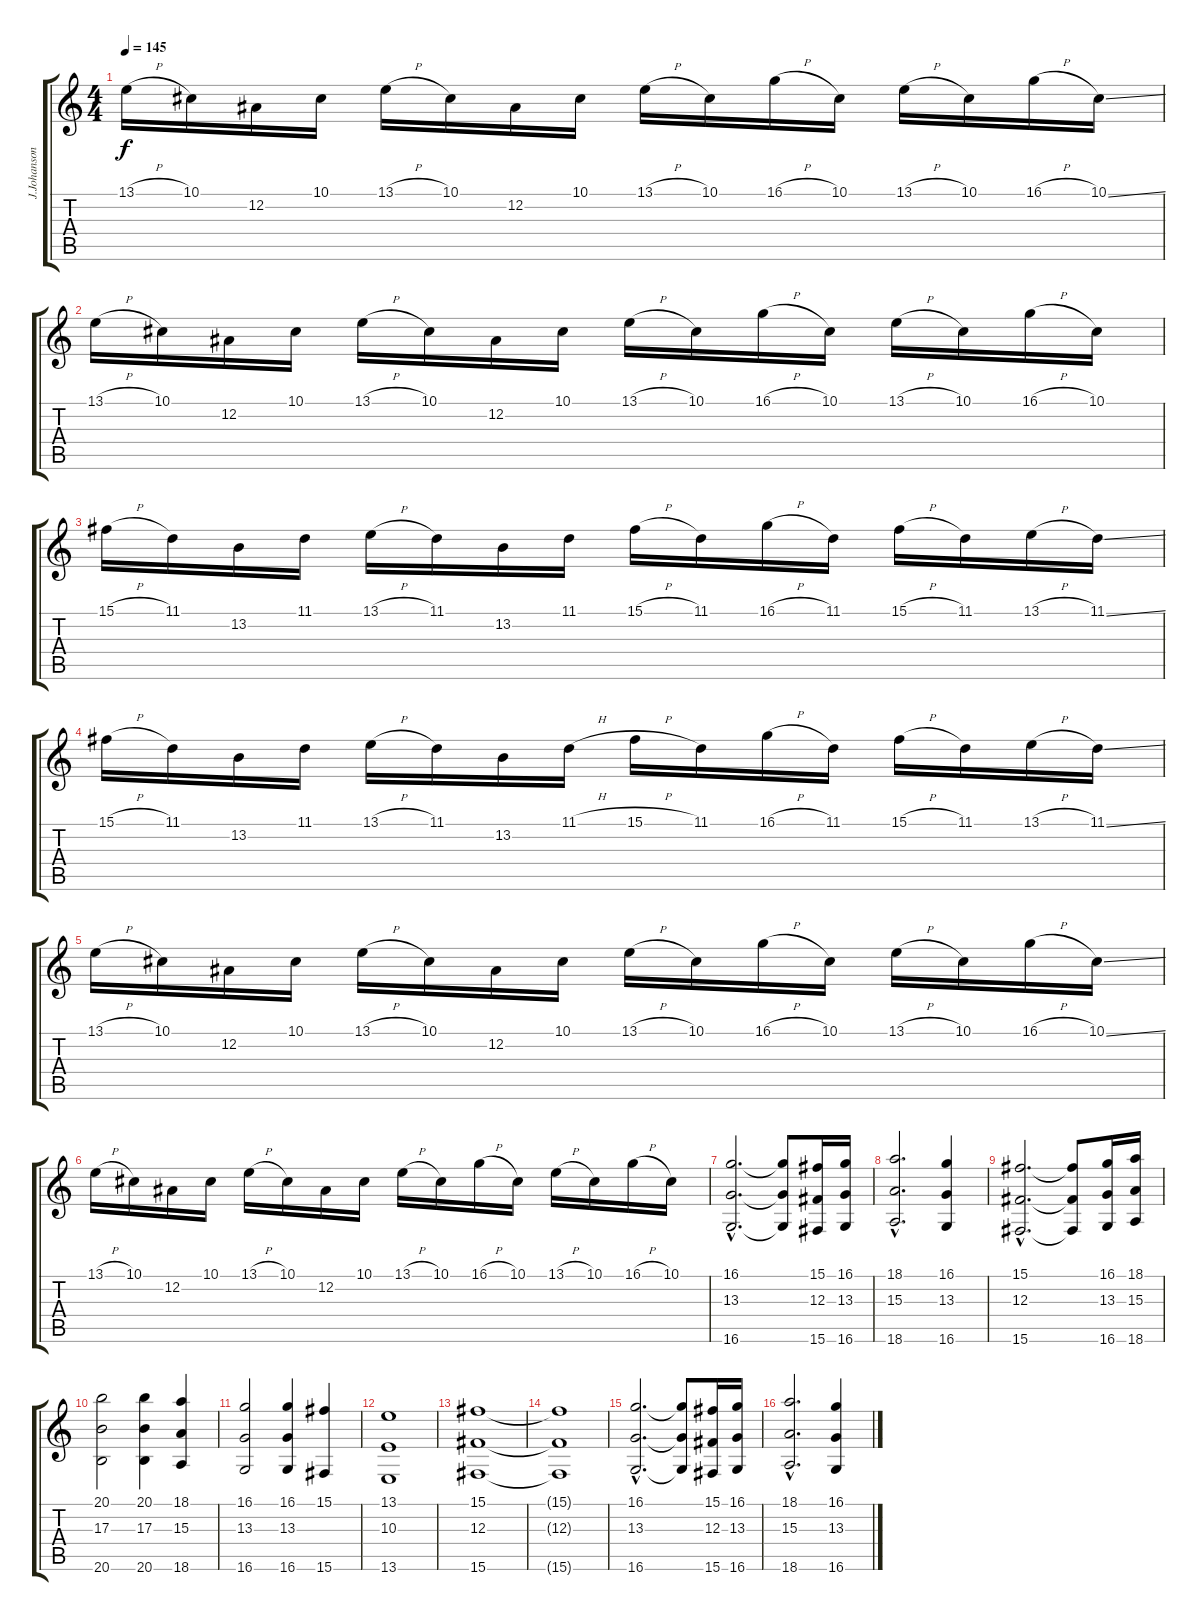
\track ("J.Johanson" "J.Johanson") {instrument harpsichord}
\staff {score tabs}
\tuning (Eb4 Bb3 Gb3 Db3 Ab2 Eb2) {hide}
\ts (4 4)
\tempo 145
\clef g2
\ks c
13.1{h}.16{dy f} 10.1.16 12.2.16 10.1.16 13.1{h}.16 10.1.16 12.2.16 10.1.16 13.1{h}.16 10.1.16 16.1{h}.16 10.1.16 13.1{h}.16 10.1.16 16.1{h}.16 10.1{ss}.16 |
13.1{h}.16 10.1.16 12.2.16 10.1.16 13.1{h}.16 10.1.16 12.2.16 10.1.16 13.1{h}.16 10.1.16 16.1{h}.16 10.1.16 13.1{h}.16 10.1.16 16.1{h}.16 10.1.16 |
15.1{h}.16 11.1.16 13.2.16 11.1.16 13.1{h}.16 11.1.16 13.2.16 11.1.16 15.1{h}.16 11.1.16 16.1{h}.16 11.1.16 15.1{h}.16 11.1.16 13.1{h}.16 11.1{ss}.16 |
15.1{h}.16 11.1.16 13.2.16 11.1.16 13.1{h}.16 11.1.16 13.2.16 11.1{h}.16 15.1{h}.16 11.1.16 16.1{h}.16 11.1.16 15.1{h}.16 11.1.16 13.1{h}.16 11.1{ss}.16 |
13.1{h}.16 10.1.16 12.2.16 10.1.16 13.1{h}.16 10.1.16 12.2.16 10.1.16 13.1{h}.16 10.1.16 16.1{h}.16 10.1.16 13.1{h}.16 10.1.16 16.1{h}.16 10.1{ss}.16 |
13.1{h}.16 10.1.16 12.2.16 10.1.16 13.1{h}.16 10.1.16 12.2.16 10.1.16 13.1{h}.16 10.1.16 16.1{h}.16 10.1.16 13.1{h}.16 10.1.16 16.1{h}.16 10.1.16 |
(16.1{hac} 13.3{hac} 16.6{hac}).2{d volume 12 instrument stringensemble1} (16.1{t} 13.3{t} 16.6{t}).8 (15.1 12.3 15.6).16 (16.1 13.3 16.6).16 |
(18.1{hac} 15.3{hac} 18.6{hac}).2{d} (16.1 13.3 16.6).4 |
(15.1{hac} 12.3{hac} 15.6{hac}).2{d} (15.1{t} 12.3{t} 15.6{t}).8 (16.1 13.3 16.6).16 (18.1 15.3 18.6).16 |
(20.1 17.3 20.6).2 (20.1 17.3 20.6).4 (18.1 15.3 18.6).4 |
(16.1 13.3 16.6).2 (16.1 13.3 16.6).4 (15.1 15.6).4 |
(13.1 10.3 13.6).1 |
(15.1 12.3 15.6).1 |
(15.1{t} 12.3{t} 15.6{t}).1 |
(16.1{hac} 13.3{hac} 16.6{hac}).2{d} (16.1{t} 13.3{t} 16.6{t}).8 (15.1 12.3 15.6).16 (16.1 13.3 16.6).16 |
(18.1{hac} 15.3{hac} 18.6{hac}).2{d} (16.1 13.3 16.6).4
